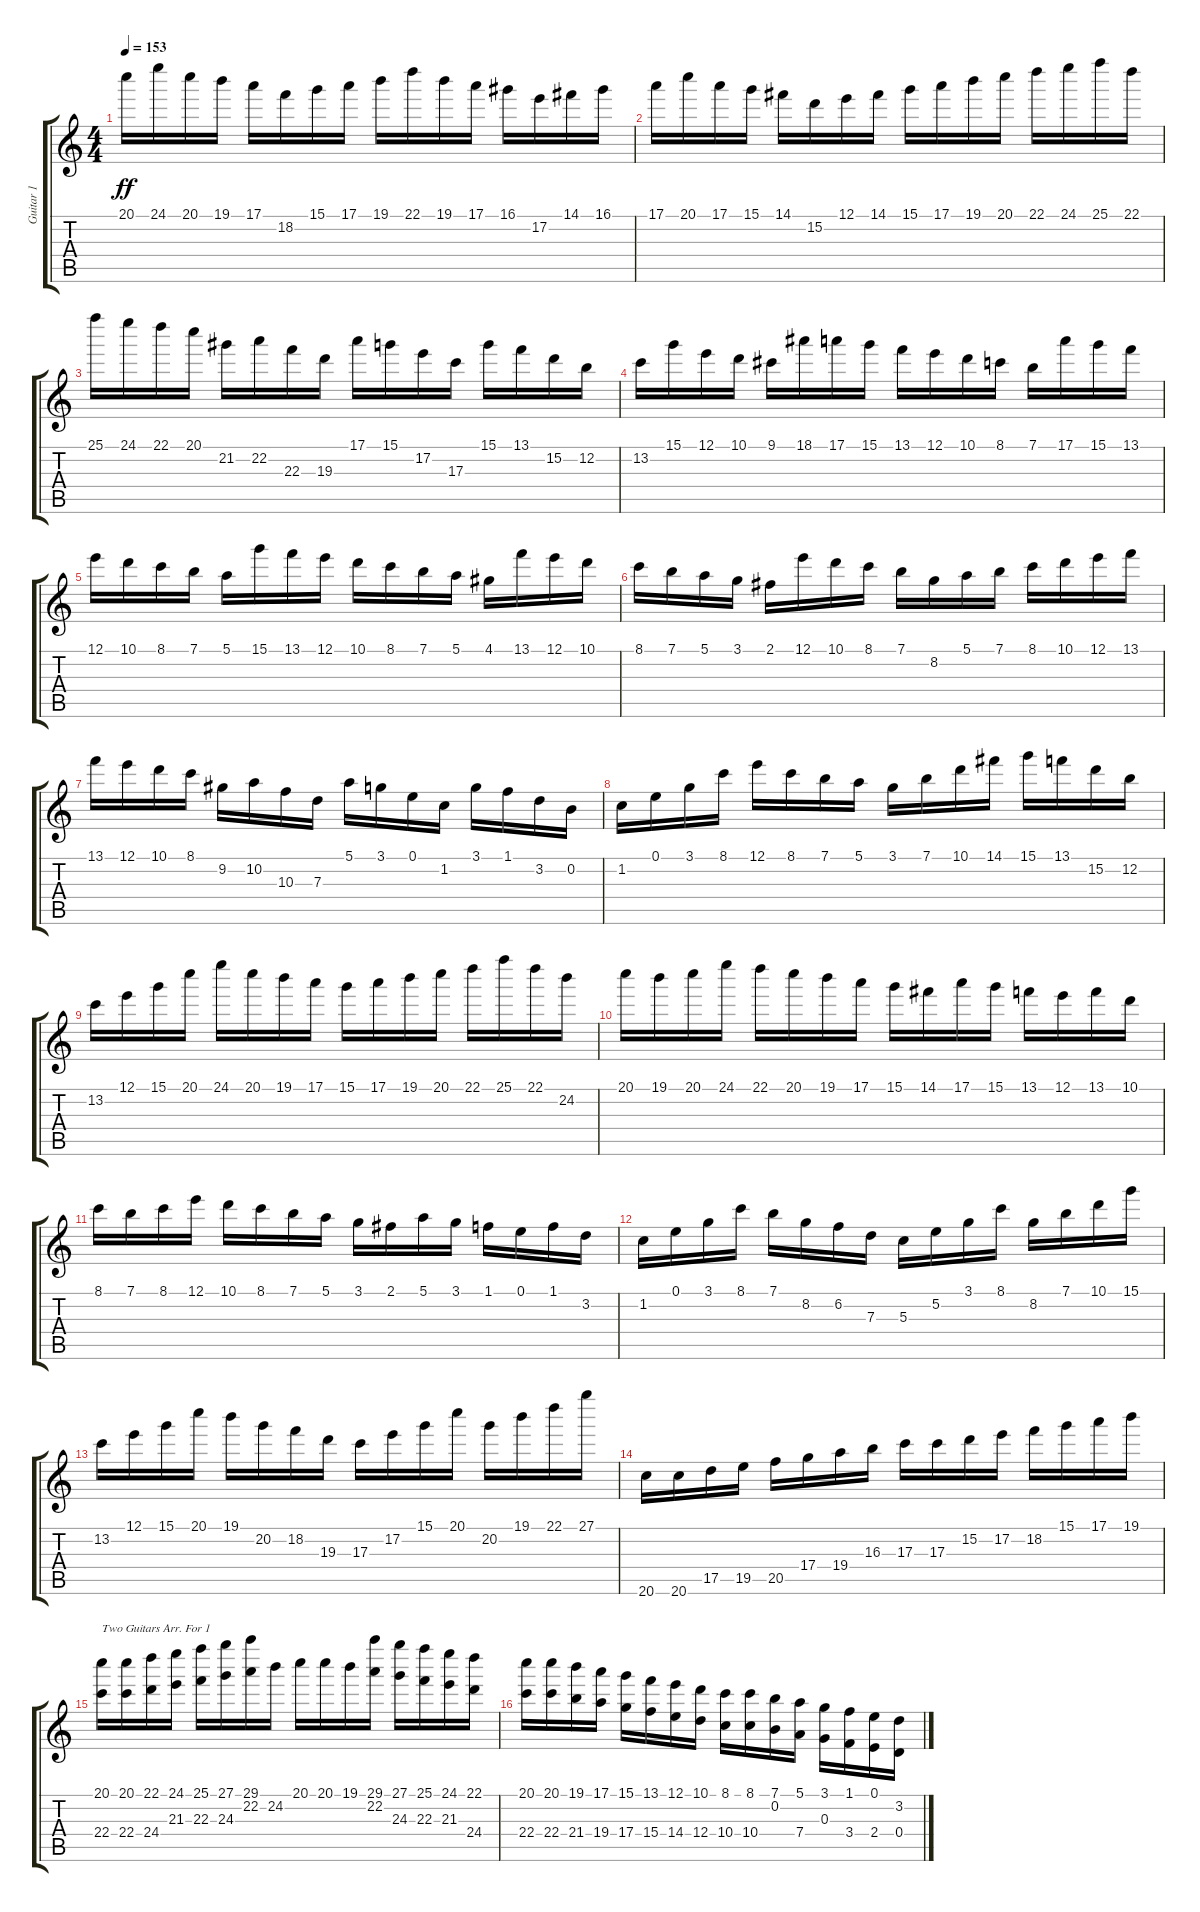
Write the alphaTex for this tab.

\track ("Guitar 1" "Guitar 1") {instrument distortionguitar}
\staff {score tabs}
\tuning (E4 B3 G3 D3 A2 E2) {hide}
\ts (4 4)
\tempo 153
\clef g2
\ks c
20.1.16{dy ff} 24.1.16 20.1.16 19.1.16 17.1.16 18.2.16 15.1.16 17.1.16 19.1.16 22.1.16 19.1.16 17.1.16 16.1.16 17.2.16 14.1.16 16.1.16 |
17.1.16 20.1.16 17.1.16 15.1.16 14.1.16 15.2.16 12.1.16 14.1.16 15.1.16 17.1.16 19.1.16 20.1.16 22.1.16 24.1.16 25.1.16 22.1.16 |
25.1.16 24.1.16 22.1.16 20.1.16 21.2.16 22.2.16 22.3.16 19.3.16 17.1.16 15.1.16 17.2.16 17.3.16 15.1.16 13.1.16 15.2.16 12.2.16 |
13.2.16 15.1.16 12.1.16 10.1.16 9.1.16 18.1.16 17.1.16 15.1.16 13.1.16 12.1.16 10.1.16 8.1.16 7.1.16 17.1.16 15.1.16 13.1.16 |
12.1.16 10.1.16 8.1.16 7.1.16 5.1.16 15.1.16 13.1.16 12.1.16 10.1.16 8.1.16 7.1.16 5.1.16 4.1.16 13.1.16 12.1.16 10.1.16 |
8.1.16 7.1.16 5.1.16 3.1.16 2.1.16 12.1.16 10.1.16 8.1.16 7.1.16 8.2.16 5.1.16 7.1.16 8.1.16 10.1.16 12.1.16 13.1.16 |
13.1.16 12.1.16 10.1.16 8.1.16 9.2.16 10.2.16 10.3.16 7.3.16 5.1.16 3.1.16 0.1.16 1.2.16 3.1.16 1.1.16 3.2.16 0.2.16 |
1.2.16 0.1.16 3.1.16 8.1.16 12.1.16 8.1.16 7.1.16 5.1.16 3.1.16 7.1.16 10.1.16 14.1.16 15.1.16 13.1.16 15.2.16 12.2.16 |
13.2.16 12.1.16 15.1.16 20.1.16 24.1.16 20.1.16 19.1.16 17.1.16 15.1.16 17.1.16 19.1.16 20.1.16 22.1.16 25.1.16 22.1.16 24.2.16 |
20.1.16 19.1.16 20.1.16 24.1.16 22.1.16 20.1.16 19.1.16 17.1.16 15.1.16 14.1.16 17.1.16 15.1.16 13.1.16 12.1.16 13.1.16 10.1.16 |
8.1.16 7.1.16 8.1.16 12.1.16 10.1.16 8.1.16 7.1.16 5.1.16 3.1.16 2.1.16 5.1.16 3.1.16 1.1.16 0.1.16 1.1.16 3.2.16 |
1.2.16 0.1.16 3.1.16 8.1.16 7.1.16 8.2.16 6.2.16 7.3.16 5.3.16 5.2.16 3.1.16 8.1.16 8.2.16 7.1.16 10.1.16 15.1.16 |
13.2.16 12.1.16 15.1.16 20.1.16 19.1.16 20.2.16 18.2.16 19.3.16 17.3.16 17.2.16 15.1.16 20.1.16 20.2.16 19.1.16 22.1.16 27.1.16 |
20.6.16 20.6.16 17.5.16 19.5.16 20.5.16 17.4.16 19.4.16 16.3.16 17.3.16 17.3.16 15.2.16 17.2.16 18.2.16 15.1.16 17.1.16 19.1.16 |
(20.1 22.4).16{txt "Two Guitars Arr. For 1"} (20.1 22.4).16 (22.1 24.4).16 (24.1 21.3).16 (25.1 22.3).16 (27.1 24.3).16 (29.1 22.2).16 24.2.16 20.1.16 20.1.16 19.1.16 (29.1 22.2).16 (27.1 24.3).16 (25.1 22.3).16 (24.1 21.3).16 (22.1 24.4).16 |
(20.1 22.4).16 (20.1 22.4).16 (19.1 21.4).16 (17.1 19.4).16 (15.1 17.4).16 (13.1 15.4).16 (12.1 14.4).16 (10.1 12.4).16 (8.1 10.4).16 (8.1 10.4).16 (7.1 0.2).16 (5.1 7.4).16 (3.1 0.3).16 (1.1 3.4).16 (0.1 2.4).16 (3.2 0.4).16
